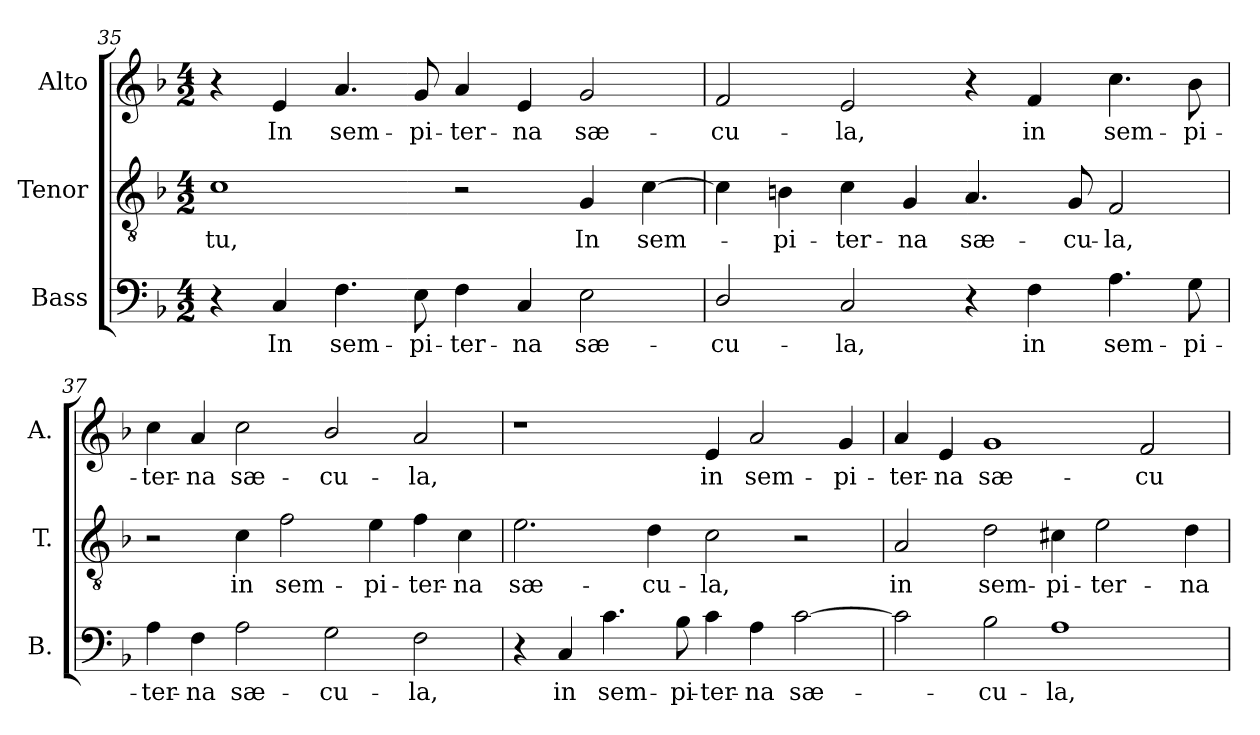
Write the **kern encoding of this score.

**kern	**text	**kern	**text	**kern	**text
*part3	*part3	*part2	*part2	*part1	*part1
*staff3	*staff3	*staff2	*staff2	*staff1	*staff1
*I"Bass	*	*I"Tenor	*	*I"Alto	*
*I'B.	*	*I'T.	*	*I'A.	*
*clefF4	*	*clefGv2	*	*clefG2	*
*	*	*ITrd7c12	*	*	*
*k[b-]	*	*k[b-]	*	*k[b-]	*
*F:	*	*F:	*	*F:	*
*M4/2	*	*M4/2	*	*M4/2	*
=35	=35	=35	=35	=35	=35
!	!	!	!LO:LY:b:color=#000000	!	!
4r	.	1Ci	-tu,	4r	.
!	!LO:LY:b:color=#000000	!	!	!	!
!	!	!	!	!	!LO:LY:b:color=#000000
4Ci/	In	.	.	4ei/	In
!	!LO:LY:b:color=#000000	!	!	!	!
!	!	!	!	!	!LO:LY:b:color=#000000
4.Fi\	sem-	.	.	4.ai/	sem-
!	!LO:LY:b:color=#000000	!	!	!	!
!	!	!	!	!	!LO:LY:b:color=#000000
8Ei\	-pi-	.	.	8gi/	-pi-
!	!LO:LY:b:color=#000000	!	!	!	!
!	!	!	!	!	!LO:LY:b:color=#000000
4Fi\	-ter-	2r	.	4ai/	-ter-
!	!LO:LY:b:color=#000000	!	!	!	!
!	!	!	!	!	!LO:LY:b:color=#000000
4Ci/	-na	.	.	4ei/	-na
!	!LO:LY:b:color=#000000	!	!	!	!
!	!	!	!LO:LY:b:color=#000000	!	!
!	!	!	!	!	!LO:LY:b:color=#000000
2Ei\	sæ-	4GGi/	In	2gi/	sæ-
!	!	!	!LO:LY:b:color=#000000	!	!
.	.	[4Ci\	sem-	.	.
=36	=36	=36	=36	=36	=36
!	!LO:LY:b:color=#000000	!	!	!	!
!	!	!	!	!	!LO:LY:b:color=#000000
2Di/	-cu-	4Ci\]	.	2fi/	-cu-
!	!	!	!LO:LY:b:color=#000000	!	!
.	.	4BBni\	-pi-	.	.
!	!LO:LY:b:color=#000000	!	!	!	!
!	!	!	!LO:LY:b:color=#000000	!	!
!	!	!	!	!	!LO:LY:b:color=#000000
2Ci/	-la,	4Ci\	-ter-	2ei/	-la,
!	!	!	!LO:LY:b:color=#000000	!	!
.	.	4GGi/	-na	.	.
!	!	!	!LO:LY:b:color=#000000	!	!
4r	.	4.AAi/	sæ-	4r	.
!	!LO:LY:b:color=#000000	!	!	!	!
!	!	!	!	!	!LO:LY:b:color=#000000
4Fi\	in	.	.	4fi/	in
!	!	!	!LO:LY:b:color=#000000	!	!
.	.	8GGi/	-cu-	.	.
!	!LO:LY:b:color=#000000	!	!	!	!
!	!	!	!LO:LY:b:color=#000000	!	!
!	!	!	!	!	!LO:LY:b:color=#000000
4.Ai\	sem-	2FFi/	-la,	4.cci\	sem-
!	!LO:LY:b:color=#000000	!	!	!	!
!	!	!	!	!	!LO:LY:b:color=#000000
8Gi\	-pi-	.	.	8b-i\	-pi-
!!LO:LB:g=z
=37	=37	=37	=37	=37	=37
!	!LO:LY:b:color=#000000	!	!	!	!
!	!	!	!	!	!LO:LY:b:color=#000000
4Ai\	-ter-	2r	.	4cci\	-ter-
!	!LO:LY:b:color=#000000	!	!	!	!
!	!	!	!	!	!LO:LY:b:color=#000000
4Fi\	-na	.	.	4ai/	-na
!	!LO:LY:b:color=#000000	!	!	!	!
!	!	!	!LO:LY:b:color=#000000	!	!
!	!	!	!	!	!LO:LY:b:color=#000000
2Ai\	sæ-	4Ci\	in	2cci\	sæ-
!	!	!	!LO:LY:b:color=#000000	!	!
.	.	2Fi\	sem-	.	.
!	!LO:LY:b:color=#000000	!	!	!	!
!	!	!	!	!	!LO:LY:b:color=#000000
2Gi\	-cu-	.	.	2b-i/	-cu-
!	!	!	!LO:LY:b:color=#000000	!	!
.	.	4Ei\	-pi-	.	.
!	!LO:LY:b:color=#000000	!	!	!	!
!	!	!	!LO:LY:b:color=#000000	!	!
!	!	!	!	!	!LO:LY:b:color=#000000
2Fi\	-la,	4Fi\	-ter-	2ai/	-la,
!	!	!	!LO:LY:b:color=#000000	!	!
.	.	4Ci\	-na	.	.
=38	=38	=38	=38	=38	=38
!	!	!	!LO:LY:b:color=#000000	!	!
4r	.	2.Ei\	sæ-	1r	.
!	!LO:LY:b:color=#000000	!	!	!	!
4Ci/	in	.	.	.	.
!	!LO:LY:b:color=#000000	!	!	!	!
4.ci\	sem-	.	.	.	.
!	!	!	!LO:LY:b:color=#000000	!	!
.	.	4Di\	-cu-	.	.
!	!LO:LY:b:color=#000000	!	!	!	!
8B-i\	-pi-	.	.	.	.
!	!LO:LY:b:color=#000000	!	!	!	!
!	!	!	!LO:LY:b:color=#000000	!	!
!	!	!	!	!	!LO:LY:b:color=#000000
4ci\	-ter-	2Ci\	-la,	4ei/	in
!	!LO:LY:b:color=#000000	!	!	!	!
!	!	!	!	!	!LO:LY:b:color=#000000
4Ai\	-na	.	.	2ai/	sem-
!	!LO:LY:b:color=#000000	!	!	!	!
[2ci\	sæ-	2r	.	.	.
!	!	!	!	!	!LO:LY:b:color=#000000
.	.	.	.	4gi/	-pi-
=39	=39	=39	=39	=39	=39
!	!	!	!LO:LY:b:color=#000000	!	!
!	!	!	!	!	!LO:LY:b:color=#000000
2ci\]	.	2AAi/	in	4ai/	-ter-
!	!	!	!	!	!LO:LY:b:color=#000000
.	.	.	.	4ei/	-na
!	!LO:LY:b:color=#000000	!	!	!	!
!	!	!	!LO:LY:b:color=#000000	!	!
!	!	!	!	!	!LO:LY:b:color=#000000
2B-i\	-cu-	2Di\	sem-	1gi	sæ-
!	!LO:LY:b:color=#000000	!	!	!	!
!	!	!	!LO:LY:b:color=#000000	!	!
1Ai	-la,	4C#Xi\	-pi-	.	.
!	!	!	!LO:LY:b:color=#000000	!	!
.	.	2Ei\	-ter-	.	.
!	!	!	!	!	!LO:LY:b:color=#000000
.	.	.	.	2fi/	-cu-
!	!	!	!LO:LY:b:color=#000000	!	!
.	.	4Di\	-na	.	.
=	=	=	=	=	=
*-	*-	*-	*-	*-	*-
